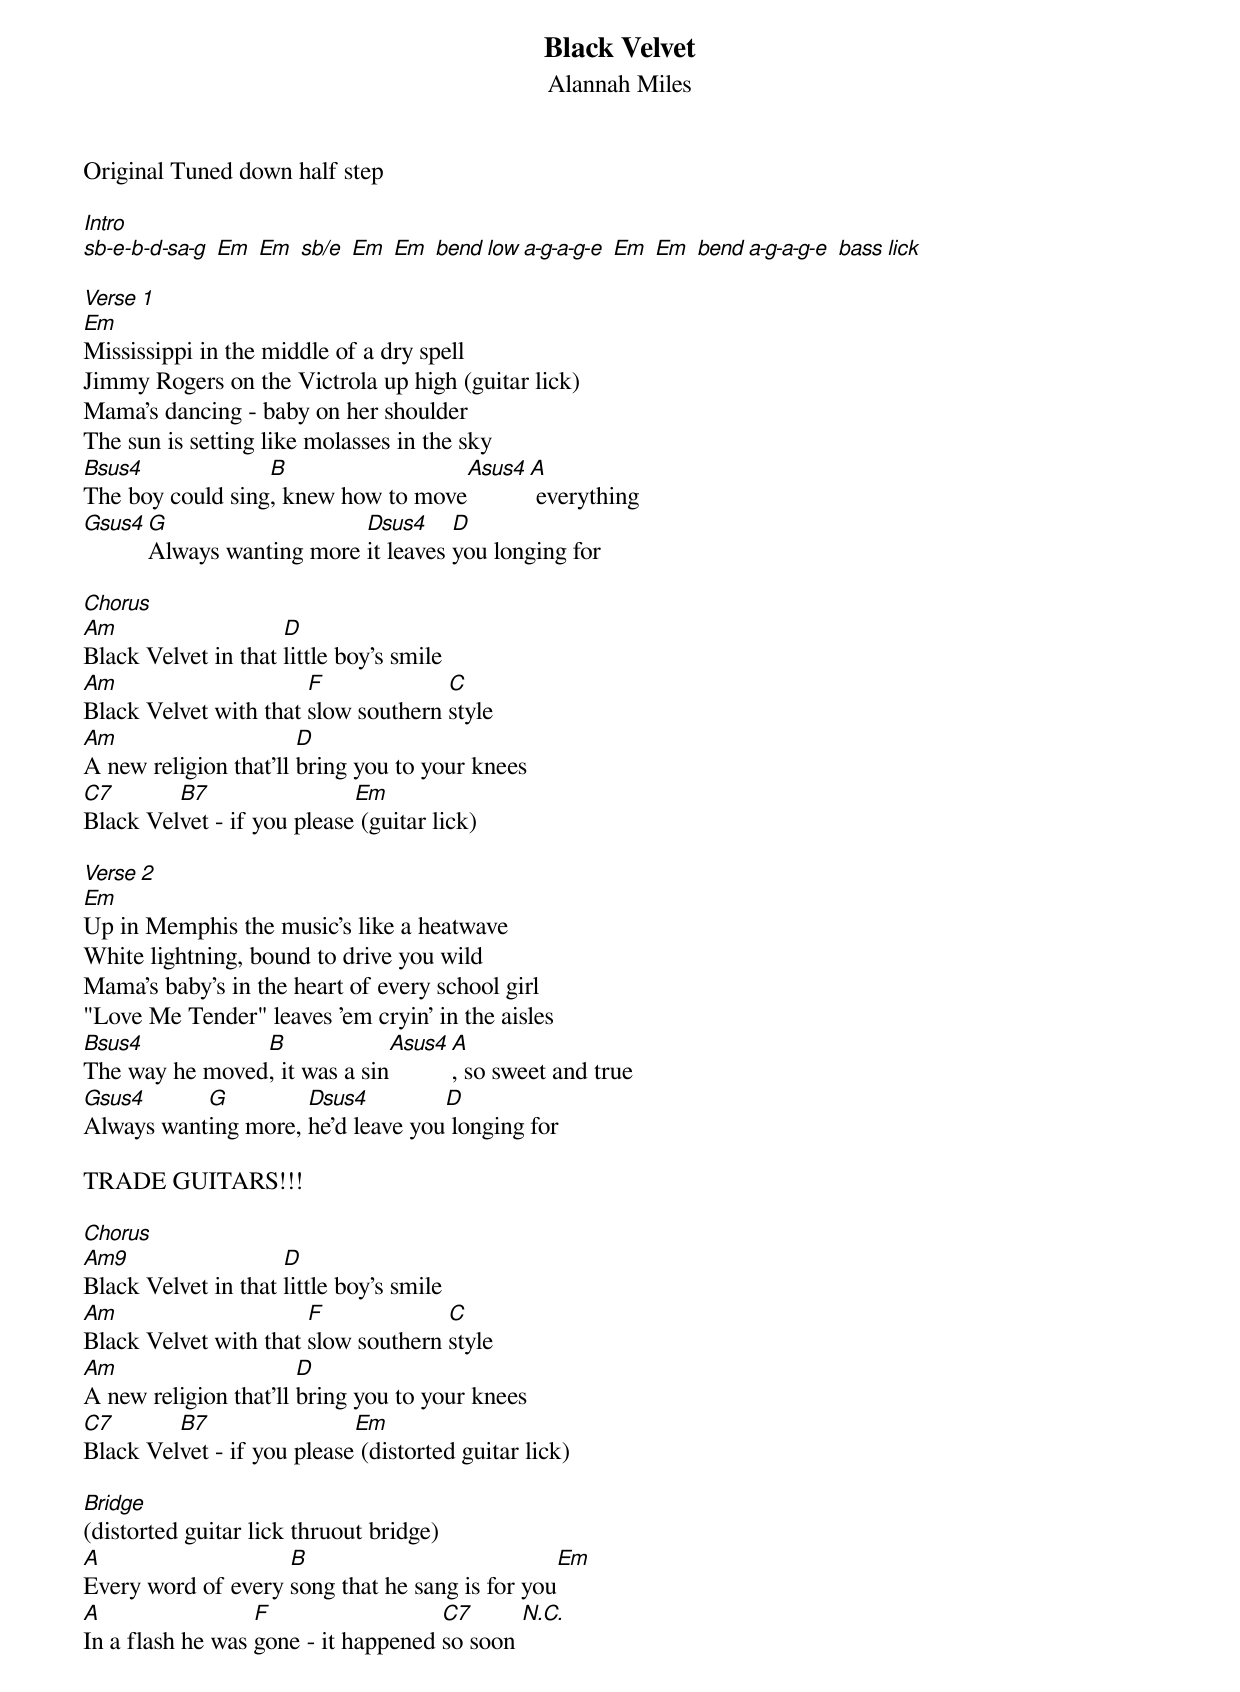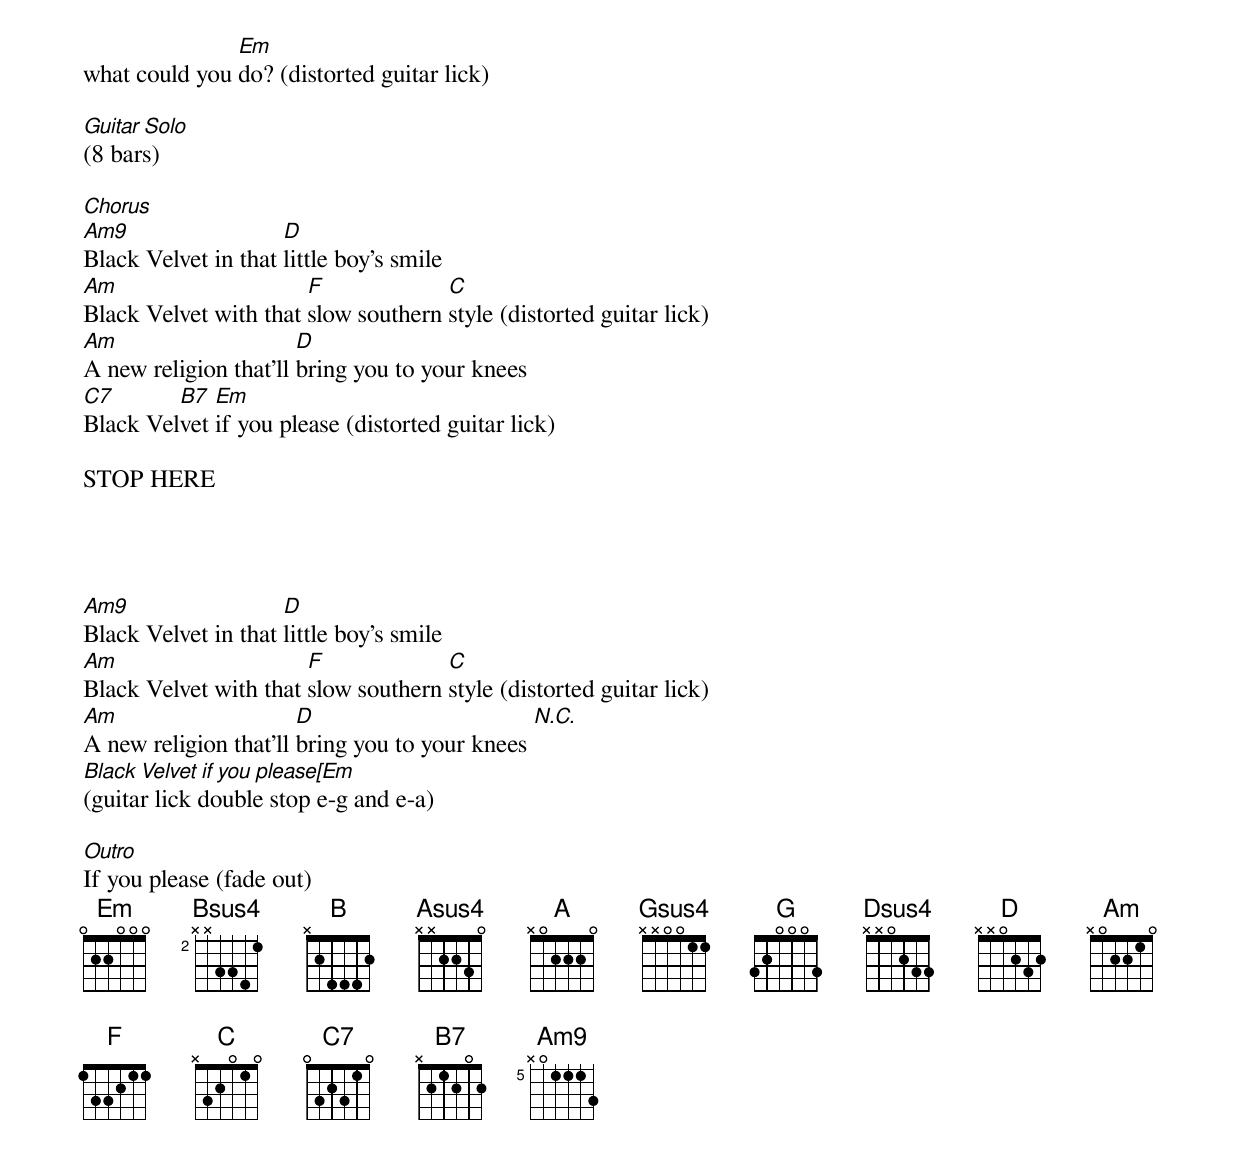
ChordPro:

{title:Black Velvet}
{subtitle:Alannah Miles}
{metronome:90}

Original Tuned down half step

[Intro]
[sb-e-b-d-sa-g] [Em] [Em] [sb/e] [Em] [Em] [bend low a-g-a-g-e] [Em] [Em] [bend a-g-a-g-e] [bass lick]

[Verse 1]
[Em]Mississippi in the middle of a dry spell
Jimmy Rogers on the Victrola up high (guitar lick)
Mama's dancing - baby on her shoulder
The sun is setting like molasses in the sky
[Bsus4]The boy could sing[B], knew how to move[Asus4][A] everything
[Gsus4][G]Always wanting more [Dsus4]it leaves [D]you longing for

[Chorus]
[Am]Black Velvet in that [D]little boy's smile
[Am]Black Velvet with that [F]slow southern [C]style
[Am]A new religion that'll [D]bring you to your knees
[C7]Black Vel[B7]vet - if you please[Em] (guitar lick)

[Verse 2]
[Em]Up in Memphis the music's like a heatwave
White lightning, bound to drive you wild
Mama's baby's in the heart of every school girl
"Love Me Tender" leaves 'em cryin' in the aisles
[Bsus4]The way he moved[B], it was a sin[Asus4][A], so sweet and true
[Gsus4]Always want[G]ing more, [Dsus4]he'd leave you[D] longing for

TRADE GUITARS!!!

[Chorus]
[Am9]Black Velvet in that [D]little boy's smile
[Am]Black Velvet with that [F]slow southern [C]style
[Am]A new religion that'll [D]bring you to your knees
[C7]Black Vel[B7]vet - if you please[Em] (distorted guitar lick)

[Bridge](distorted guitar lick thruout bridge)
[A]Every word of every [B]song that he sang is for you[Em]
[A]In a flash he was [F]gone - it happened [C7]so soon [N.C.]
what could you [Em]do? (distorted guitar lick)

[Guitar Solo]
(8 bars)

[Chorus]
[Am9]Black Velvet in that [D]little boy's smile
[Am]Black Velvet with that [F]slow southern [C]style (distorted guitar lick)
[Am]A new religion that'll [D]bring you to your knees
[C7]Black Vel[B7]vet [Em]if you please (distorted guitar lick)

STOP HERE




[Am9]Black Velvet in that [D]little boy's smile
[Am]Black Velvet with that [F]slow southern [C]style (distorted guitar lick)
[Am]A new religion that'll [D]bring you to your knees [N.C.]
[Black Velvet if you please[Em]
(guitar lick double stop e-g and e-a)

[Outro]
If you please (fade out)
